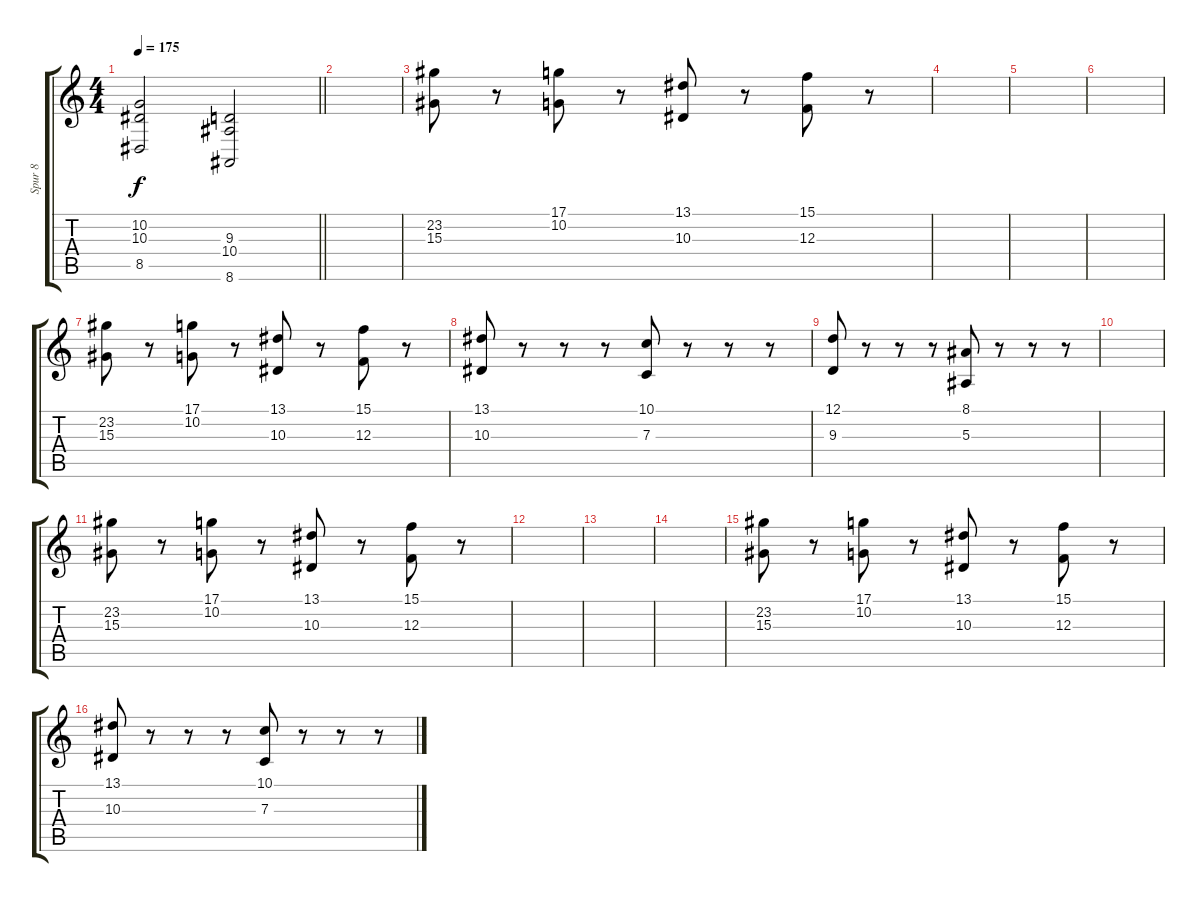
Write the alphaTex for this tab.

\track ("Spur 8" "Spur 8") {instrument stringensemble1}
\staff {score tabs}
\tuning (D4 A3 F3 C3 G2 D2) {hide}
\ts (4 4)
\tempo 175
\clef g2
\barLineRight lightlight
\ks c
(10.2 10.3 8.5).2{dy f} (9.3 10.4 8.6).2 |
|
(23.2 15.3).8 r.8 (17.1 10.2).8 r.8 (13.1 10.3).8 r.8 (15.1 12.3).8 r.8 |
|
|
|
(23.2 15.3).8 r.8 (17.1 10.2).8 r.8 (13.1 10.3).8 r.8 (15.1 12.3).8 r.8 |
(13.1 10.3).8 r.8 r.8 r.8 (10.1 7.3).8 r.8 r.8 r.8 |
(12.1 9.3).8 r.8 r.8 r.8 (8.1 5.3).8 r.8 r.8 r.8 |
|
(23.2 15.3).8 r.8 (17.1 10.2).8 r.8 (13.1 10.3).8 r.8 (15.1 12.3).8 r.8 |
|
|
|
(23.2 15.3).8 r.8 (17.1 10.2).8 r.8 (13.1 10.3).8 r.8 (15.1 12.3).8 r.8 |
(13.1 10.3).8 r.8 r.8 r.8 (10.1 7.3).8 r.8 r.8 r.8
